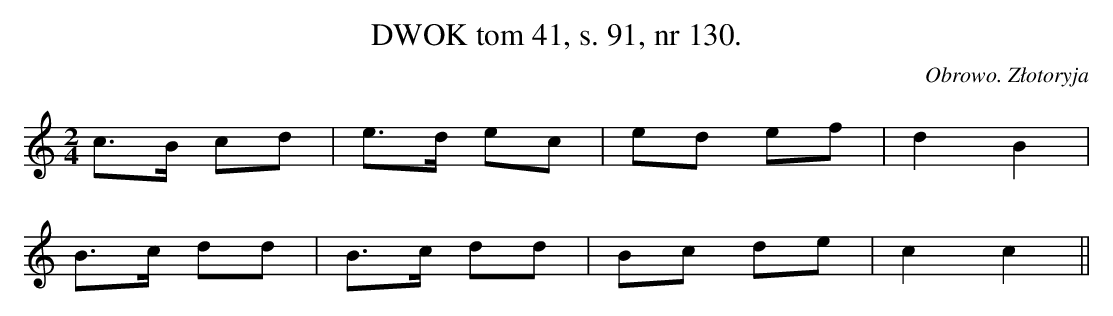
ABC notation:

X:1
T:DWOK tom 41, s. 91, nr 130.
O:Obrowo. Złotoryja
L:1/16
M:2/4
K:C
c3B c2d2|e3d e2c2|e2d2 e2f2|d4 B4|
B3c d2d2|B3c d2d2|B2c2 d2e2|c4 c4||
